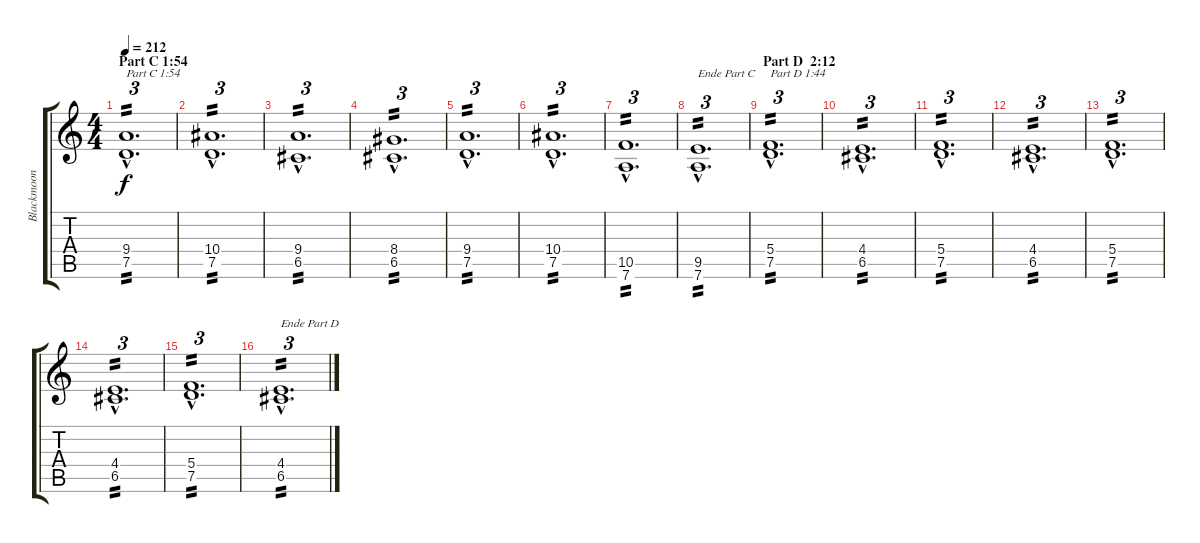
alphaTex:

\track ("Blackmoon" "Blackmoon") {instrument overdrivenguitar}
\staff {score tabs}
\tuning (D4 A3 F3 C3 G2 D2) {hide}
\ts (4 4)
\section ("" "Part C 1:54")
\tempo 212
\clef g2
\ks c
(9.4{hac} 7.5{hac}).1{d tu (3 2) txt "Part C 1:54" tp 2 dy f} |
(10.4{hac} 7.5{hac}).1{d tu (3 2) tp 2} |
(9.4{hac} 6.5{hac}).1{d tu (3 2) tp 2} |
(8.4{hac} 6.5{hac}).1{d tu (3 2) tp 2} |
(9.4{hac} 7.5{hac}).1{d tu (3 2) tp 2} |
(10.4{hac} 7.5{hac}).1{d tu (3 2) tp 2} |
(10.5{hac} 7.6{hac}).1{d tu (3 2) tp 2} |
(9.5{hac} 7.6{hac}).1{d tu (3 2) txt "Ende Part C" tp 2} |
\section ("" "Part D  2:12")
(5.4{hac} 7.5{hac}).1{d tu (3 2) txt "Part D 1:44" tp 2} |
(4.4{hac} 6.5{hac}).1{d tu (3 2) tp 2} |
(5.4{hac} 7.5{hac}).1{d tu (3 2) tp 2} |
(4.4{hac} 6.5{hac}).1{d tu (3 2) tp 2} |
(5.4{hac} 7.5{hac}).1{d tu (3 2) tp 2} |
(4.4{hac} 6.5{hac}).1{d tu (3 2) tp 2} |
(5.4{hac} 7.5{hac}).1{d tu (3 2) tp 2} |
(4.4{hac} 6.5{hac}).1{d tu (3 2) txt "Ende Part D" tp 2}
